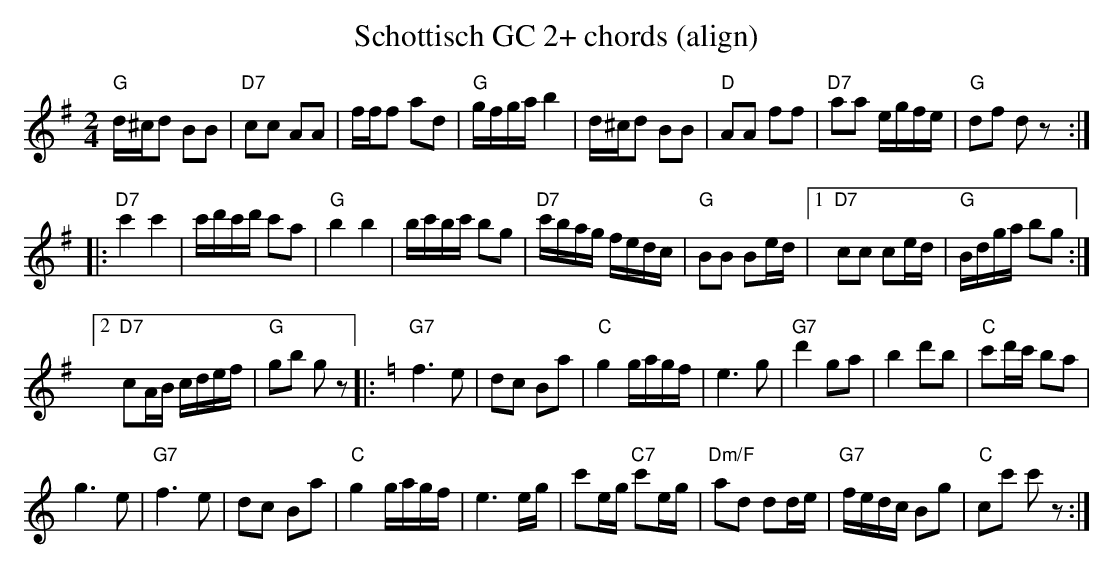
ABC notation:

X:1
T:Schottisch GC 2+ chords (align)
M:2/4
L:1/16
K:Gmaj%%MIDI gchordon
"G"d^cd2 B2B2 | "D7"c2c2 A2A2 | fff2 a2d2 | "G"gfga b4 | d^cd2 B2B2 | "D"A2A2 f2f2 | "D7"a2a2 egfe | \
"G"d2f2 d2z2 ::
"D7"c'4c'4 | c'd'c'd' c'2a2 | "G"b4b4 | bc'bc' b2g2 | "D7"c'bag fedc | "G"B2B2 B2ed |1 \
"D7"c2c2 c2ed | "G"Bdga b2g2 :|2
"D7"c2AB cdef | "G"g2b2 g2z2 |: [K:Cmaj] "G7"f6e2 | d2c2 B2a2 | "C"g4 gagf | \
e6g2 | "G7"d'4 g2a2 | b4 d'2b2 | "C"c'2d'c' b2a2 |
g6e2 | "G7"f6e2 | d2c2 B2a2 | \
"C"g4 gagf | e6eg | c'2eg "C7"c'2eg | "Dm/F"a2d2 d2de | "G7"fedc B2g2 | "C"c2c'2 c'2z2 :|
